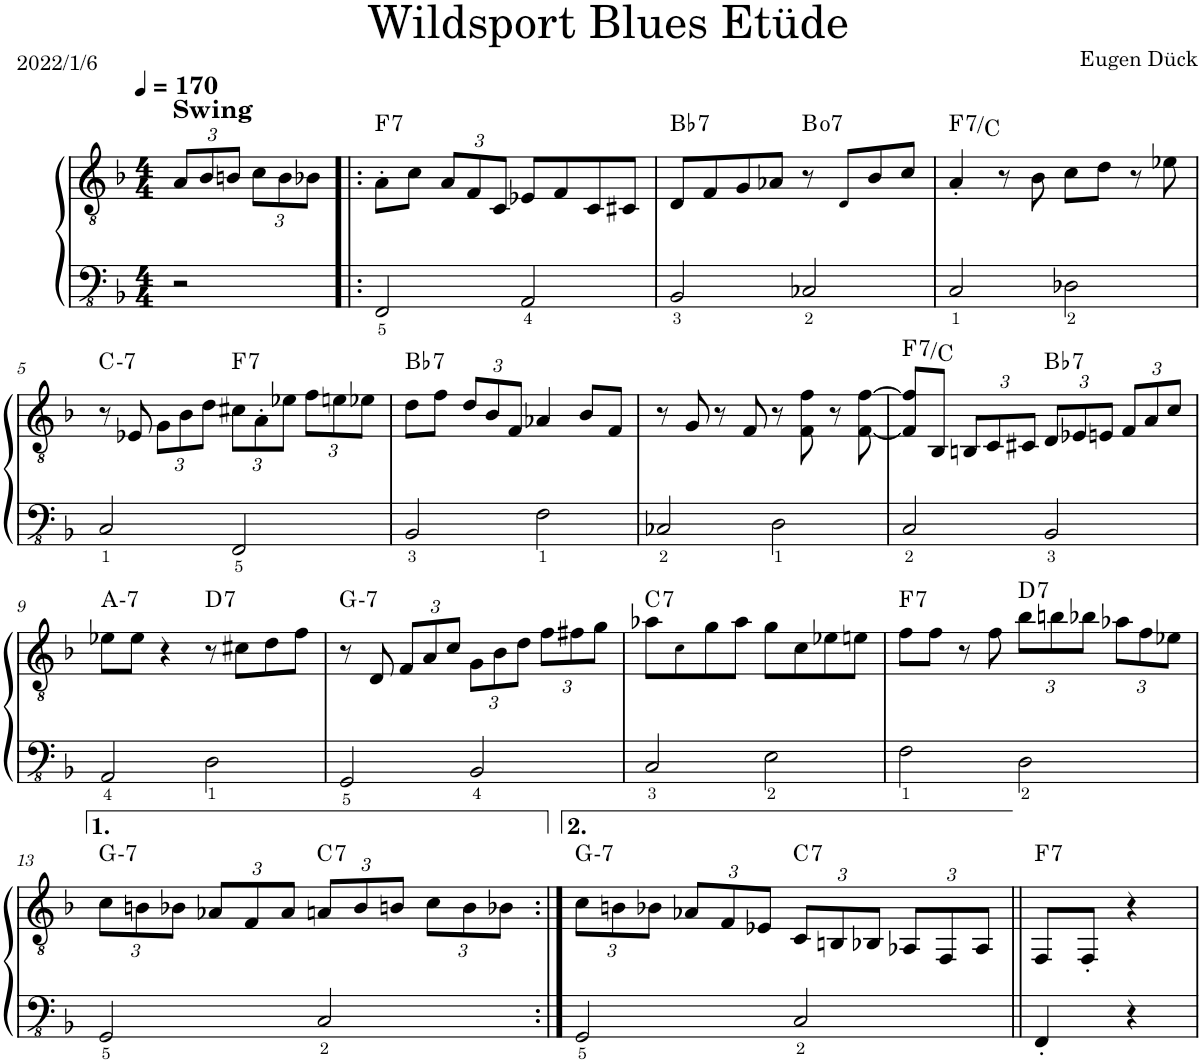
**kern	**kern	**harte
*part1	*part1	*part1
*staff2	*staff1	*
*I"Piano	*	*
*I'Pno.	*	*
*clefFv4	*clefGv2	*
*k[b-]	*k[b-]	*
*M4/4	*M4/4	*
*MM170	*MM170	*
*	*Xbrackettup	*
=1	=1	=1
!	!LO:TX:a:B:t=Swing	!
2r	12A/L	.
.	12B-/	.
.	12Bn/J	.
.	12c\L	.
.	12B\	.
.	12B-X\J	.
=2!|:	=2!|:	=2!|:
!	!	!LO:H:kt=7
2FFF/	8A'\L	F:7
.	8c\J	.
.	12A/L	.
.	12F/	.
.	12C/J	.
2AAA/	8E-X/L	.
.	8F/	.
.	8C/	.
.	8C#X/J	.
=3	=3	=3
!	!	!LO:H:kt=7
2BBB-/	8D/L	Bb:7
.	8F/	.
.	8G/	.
.	8A-X/J	.
!	!	!LO:H:kt=7
2CC-X/	8r	B:dim7
.	8D!/L	.
.	8B-/	.
.	8c/J	.
=4	=4	=4
!	!	!LO:H:kt=7
2CC/	4A'/	F:7/5
.	8r	.
.	8B-\	.
2DD-X\	8c\L	.
.	8d\J	.
.	8r	.
.	8e-X\	.
!!LO:LB:g=z
=5	=5	=5
!	!	!LO:H:kt=7
2CC/	8r	C:min7
.	8E-X/	.
.	12G\L	.
.	12B-\	.
.	12d\J	.
!	!	!LO:H:kt=7
2FFF/	12c#X\L	F:7
.	12A'\	.
.	12e-X\J	.
.	12f\L	.
.	12en\	.
.	12e-X\J	.
=6	=6	=6
!	!	!LO:H:kt=7
2BBB-/	8d\L	Bb:7
.	8f\J	.
.	12d/L	.
.	12B-/	.
.	12F/J	.
2FF\	4A-X/	.
.	8B-/L	.
.	8F/J	.
=7	=7	=7
2CC-X/	8r	.
.	8G/	.
.	8r	.
.	8F/	.
2DD\	8r	.
.	8F\ 8f\	.
.	8r	.
.	[8F\ [8f\	.
=8	=8	=8
!	!	!LO:H:kt=7
2CC/	8F/] 8f/]L	F:7/5
.	8BB-/J	.
.	12BBn/L	.
.	12C/	.
.	12C#X/J	.
!	!	!LO:H:kt=7
2BBB-/	12D/L	Bb:7
.	12E-X/	.
.	12En/J	.
.	12F/L	.
.	12A/	.
.	12c/J	.
!!LO:LB:g=z
=9	=9	=9
!	!	!LO:H:kt=7
2AAA/	8e-X\L	A:min7
.	8e-\J	.
.	4r	.
!	!	!LO:H:kt=7
2DD\	8r	D:7
.	8c#X\L	.
.	8d\	.
.	8f\J	.
=10	=10	=10
!	!	!LO:H:kt=7
2GGG/	8r	G:min7
.	8D/	.
.	12F/L	.
.	12A/	.
.	12c/J	.
2BBB-/	12G\L	.
.	12B-\	.
.	12d\J	.
.	12f\L	.
.	12f#X\	.
.	12g\J	.
=11	=11	=11
!	!	!LO:H:kt=7
2CC/	8a-X\L	C:7
.	8c!\	.
.	8g\	.
.	8a-\J	.
2EE\	8g\L	.
.	8c\	.
.	8e-X\	.
.	8en\J	.
=12	=12	=12
!	!	!LO:H:kt=7
2FF\	8f\L	F:7
.	8f\J	.
.	8r	.
.	8f\	.
!	!	!LO:H:kt=7
2DD\	12b-\L	D:7
.	12bn\	.
.	12b-X\J	.
.	12a-X\L	.
.	12f\	.
.	12e-X\J	.
!!LO:LB:g=z
=13	=13	=13
!	!	!LO:H:kt=7
2GGG/	12c\L	G:min7
.	12Bn\	.
.	12B-X\J	.
.	12A-X/L	.
.	12F/	.
.	12A-/J	.
!	!	!LO:H:kt=7
2CC/	12An/L	C:7
.	12B-/	.
.	12Bn/J	.
.	12c\L	.
.	12B\	.
.	12B-X\J	.
=14:|!	=14:|!	=14:|!
!	!	!LO:H:kt=7
2GGG/	12c\L	G:min7
.	12Bn\	.
.	12B-X\J	.
.	12A-X/L	.
.	12F/	.
.	12E-X/J	.
!	!	!LO:H:kt=7
2CC/	12C/L	C:7
.	12BBn/	.
.	12BB-X/J	.
.	12AA-X/L	.
.	12FF/	.
.	12AA-/J	.
=15||	=15||	=15||
!	!	!LO:H:kt=7
4FFF'/	8FF/L	F:7
.	8FF'/J	.
4r	4r	.
=	=	=
*-	*-	*-
